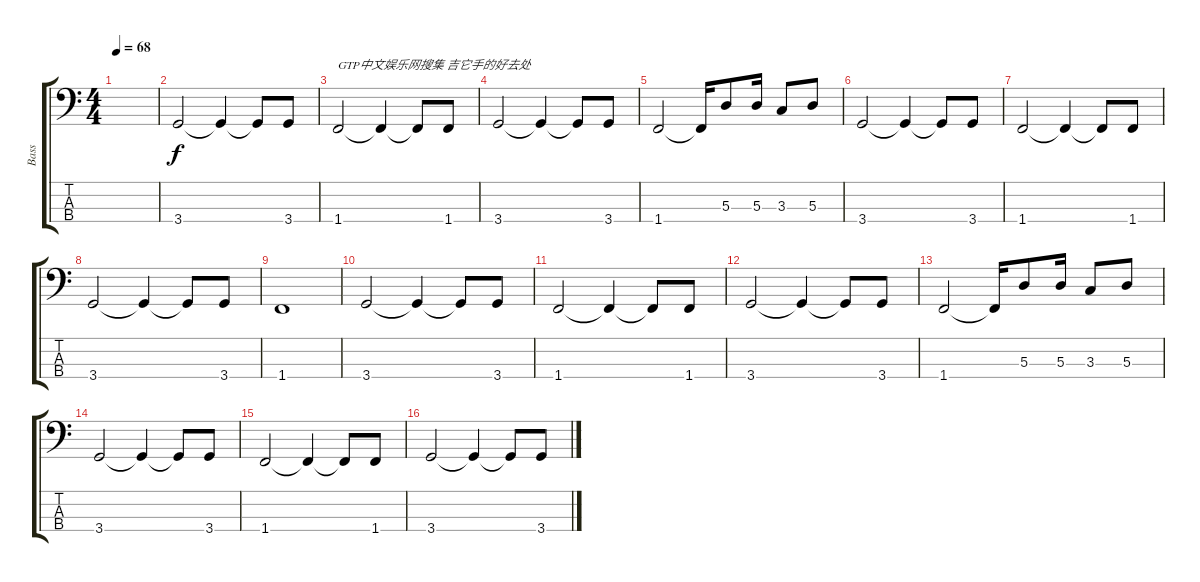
\track ("Bass" "Bass") {instrument electricbasspick}
\staff {score tabs}
\tuning (G2 D2 A1 E1) {hide}
\ts (4 4)
\tempo 68
\clef f4
\ks c
|
3.4.2 3.4{t}.4 3.4{t}.8 3.4.8 |
1.4.2{txt "GTP中文娱乐网搜集 吉它手的好去处"} 1.4{t}.4 1.4{t}.8 1.4.8 |
3.4.2 3.4{t}.4 3.4{t}.8 3.4.8 |
1.4.2 1.4{t}.16 5.3.8 5.3.16 3.3.8 5.3.8 |
3.4.2 3.4{t}.4 3.4{t}.8 3.4.8 |
1.4.2 1.4{t}.4 1.4{t}.8 1.4.8 |
3.4.2 3.4{t}.4 3.4{t}.8 3.4.8 |
1.4.1 |
3.4.2 3.4{t}.4 3.4{t}.8 3.4.8 |
1.4.2 1.4{t}.4 1.4{t}.8 1.4.8 |
3.4.2 3.4{t}.4 3.4{t}.8 3.4.8 |
1.4.2 1.4{t}.16 5.3.8 5.3.16 3.3.8 5.3.8 |
3.4.2 3.4{t}.4 3.4{t}.8 3.4.8 |
1.4.2 1.4{t}.4 1.4{t}.8 1.4.8 |
3.4.2 3.4{t}.4 3.4{t}.8 3.4.8
